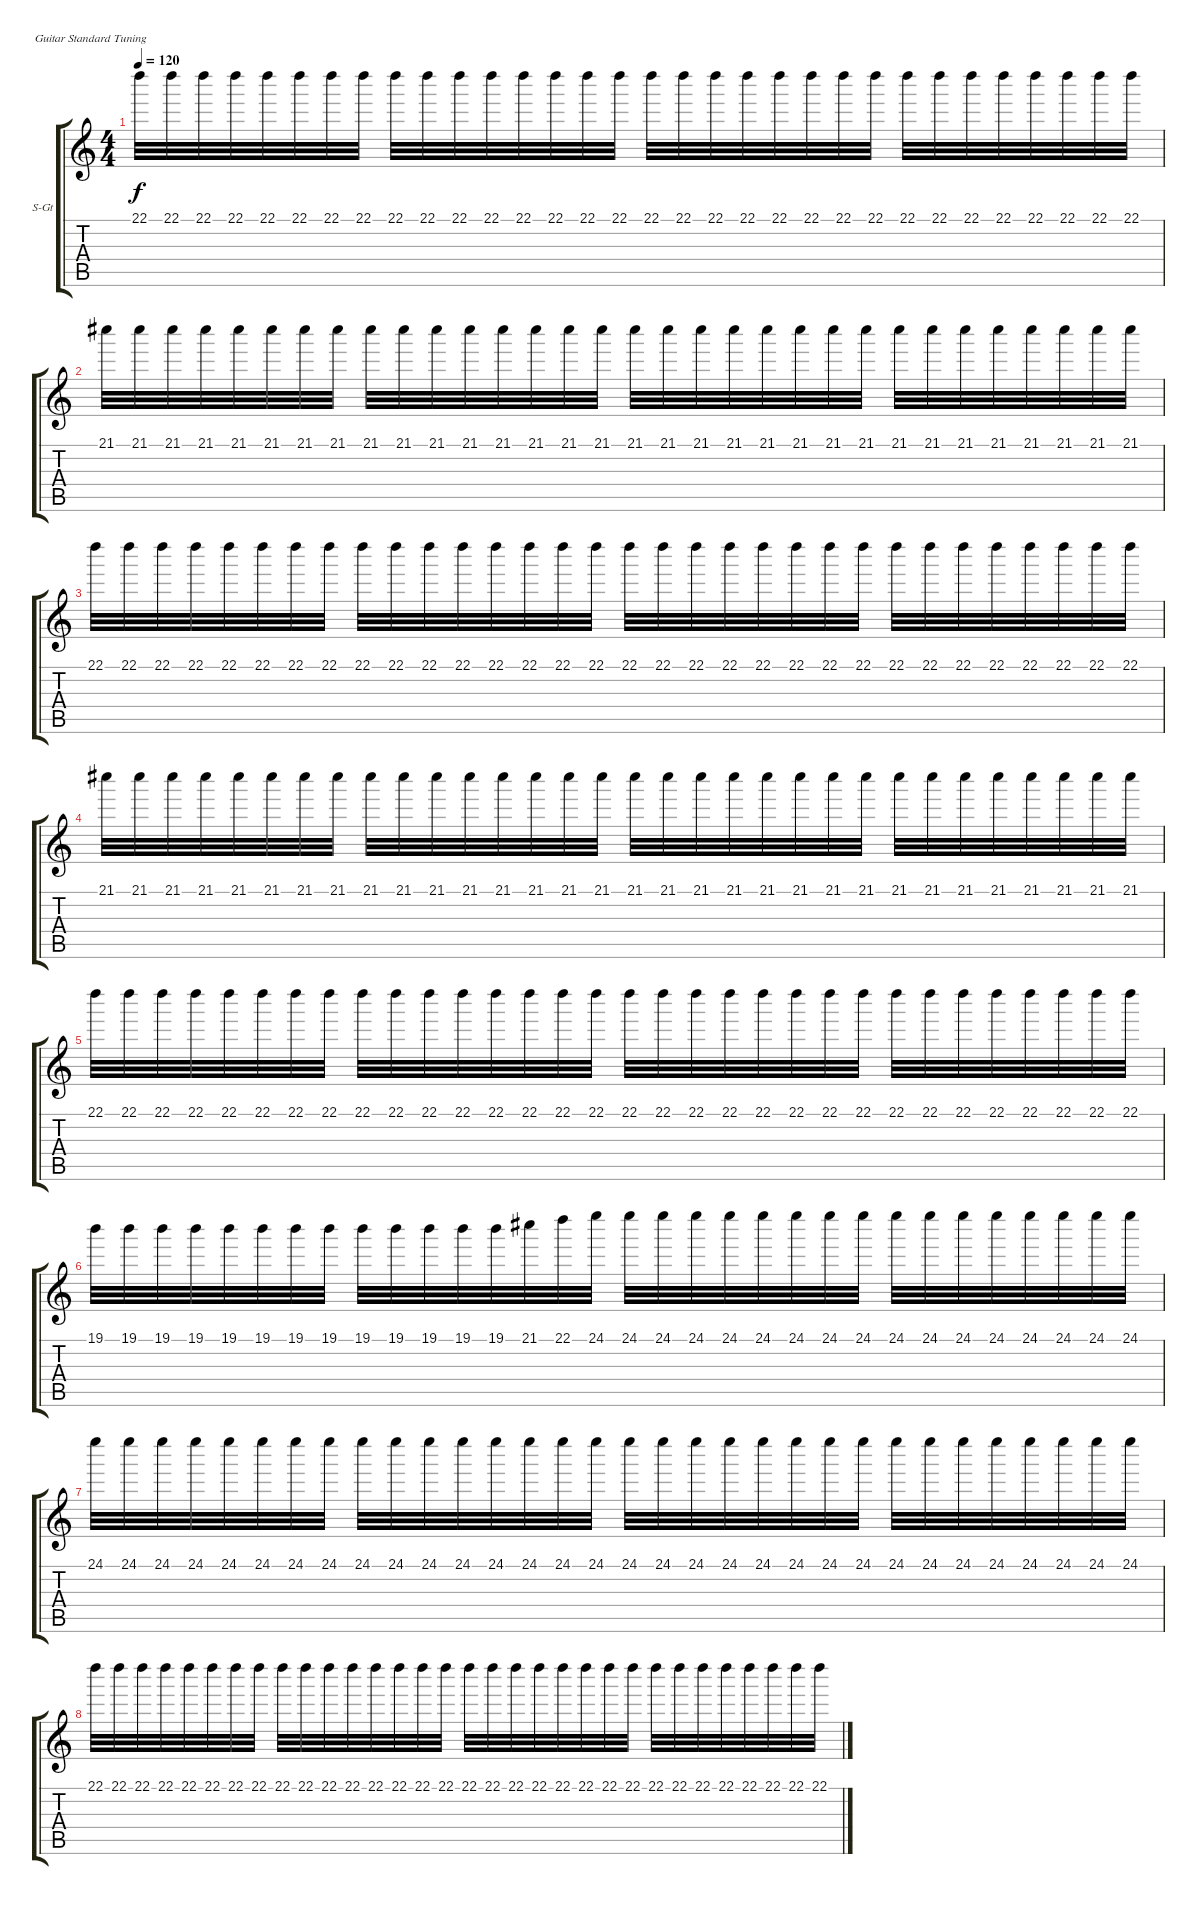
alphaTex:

\bracketExtendMode groupsimilarinstruments
\firstSystemTrackNameOrientation horizontal
\otherSystemsTrackNameOrientation horizontal
\track ("Mandoline" "S-Gt") {instrument koto}
\staff {score tabs}
\tuning (E4 B3 G3 D3 A2 E2)
\displaytranspose 12
\ts (4 4)
\tempo 120
\clef g2
\ks c
22.1.32{dy f} 22.1.32 22.1.32 22.1.32 22.1.32 22.1.32 22.1.32 22.1.32 22.1.32 22.1.32 22.1.32 22.1.32 22.1.32 22.1.32 22.1.32 22.1.32 22.1.32 22.1.32 22.1.32 22.1.32 22.1.32 22.1.32 22.1.32 22.1.32 22.1.32 22.1.32 22.1.32 22.1.32 22.1.32 22.1.32 22.1.32 22.1.32 |
21.1.32 21.1.32 21.1.32 21.1.32 21.1.32 21.1.32 21.1.32 21.1.32 21.1.32 21.1.32 21.1.32 21.1.32 21.1.32 21.1.32 21.1.32 21.1.32 21.1.32 21.1.32 21.1.32 21.1.32 21.1.32 21.1.32 21.1.32 21.1.32 21.1.32 21.1.32 21.1.32 21.1.32 21.1.32 21.1.32 21.1.32 21.1.32 |
22.1.32 22.1.32 22.1.32 22.1.32 22.1.32 22.1.32 22.1.32 22.1.32 22.1.32 22.1.32 22.1.32 22.1.32 22.1.32 22.1.32 22.1.32 22.1.32 22.1.32 22.1.32 22.1.32 22.1.32 22.1.32 22.1.32 22.1.32 22.1.32 22.1.32 22.1.32 22.1.32 22.1.32 22.1.32 22.1.32 22.1.32 22.1.32 |
21.1.32 21.1.32 21.1.32 21.1.32 21.1.32 21.1.32 21.1.32 21.1.32 21.1.32 21.1.32 21.1.32 21.1.32 21.1.32 21.1.32 21.1.32 21.1.32 21.1.32 21.1.32 21.1.32 21.1.32 21.1.32 21.1.32 21.1.32 21.1.32 21.1.32 21.1.32 21.1.32 21.1.32 21.1.32 21.1.32 21.1.32 21.1.32 |
22.1.32 22.1.32 22.1.32 22.1.32 22.1.32 22.1.32 22.1.32 22.1.32 22.1.32 22.1.32 22.1.32 22.1.32 22.1.32 22.1.32 22.1.32 22.1.32 22.1.32 22.1.32 22.1.32 22.1.32 22.1.32 22.1.32 22.1.32 22.1.32 22.1.32 22.1.32 22.1.32 22.1.32 22.1.32 22.1.32 22.1.32 22.1.32 |
19.1.32 19.1.32 19.1.32 19.1.32 19.1.32 19.1.32 19.1.32 19.1.32 19.1.32 19.1.32 19.1.32 19.1.32 19.1.32 21.1.32 22.1.32 24.1.32 24.1.32 24.1.32 24.1.32 24.1.32 24.1.32 24.1.32 24.1.32 24.1.32 24.1.32 24.1.32 24.1.32 24.1.32 24.1.32 24.1.32 24.1.32 24.1.32 |
24.1.32 24.1.32 24.1.32 24.1.32 24.1.32 24.1.32 24.1.32 24.1.32 24.1.32 24.1.32 24.1.32 24.1.32 24.1.32 24.1.32 24.1.32 24.1.32 24.1.32 24.1.32 24.1.32 24.1.32 24.1.32 24.1.32 24.1.32 24.1.32 24.1.32 24.1.32 24.1.32 24.1.32 24.1.32 24.1.32 24.1.32 24.1.32 |
22.1.32 22.1.32 22.1.32 22.1.32 22.1.32 22.1.32 22.1.32 22.1.32 22.1.32 22.1.32 22.1.32 22.1.32 22.1.32 22.1.32 22.1.32 22.1.32 22.1.32 22.1.32 22.1.32 22.1.32 22.1.32 22.1.32 22.1.32 22.1.32 22.1.32 22.1.32 22.1.32 22.1.32 22.1.32 22.1.32 22.1.32 22.1.32
